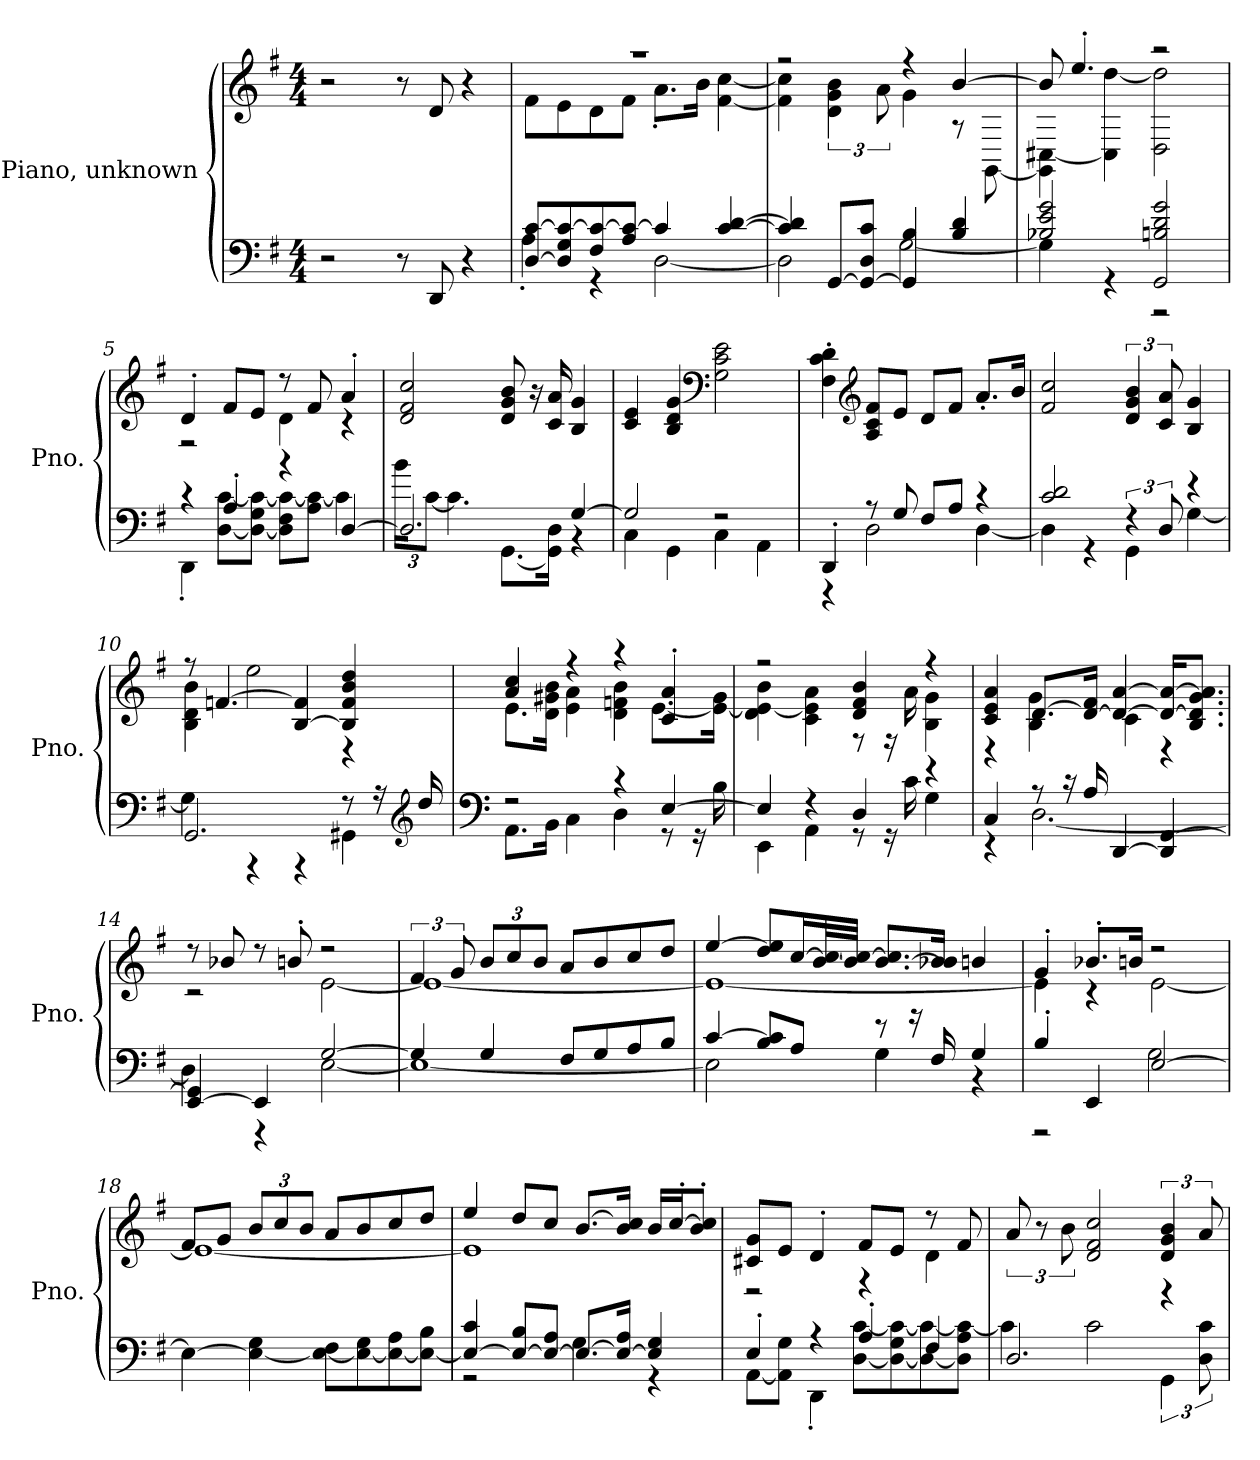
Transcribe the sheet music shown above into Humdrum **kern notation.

**kern	**kern
*part1	*part1
*staff2	*staff1
*I"Piano, unknown	*
*I'Pno.	*
*clefF4	*clefG2
*k[f#]	*k[f#]
*M4/4	*M4/4
*MM163	*MM163
=1	=1
2r	2r
8r	8r
8DD/	8d/
4r	4r
=2	=2
*^	*^
[8D/ [8c/L	4A'\	1r	8f#\L
8D/] 8G/ 8c/_	.	.	8e\
8F#/ 8c/_	4r	.	8d\
8A/ 8c/_J	.	.	8f#\J
4c/]	[2D\	.	8.a'\L
.	.	.	16b\Jk
[4c/ [4d/	.	.	[4f#\ [4cc\
=3	=3	=3	=3
4c/] 4d/]	2D\]	2r	4f#\] 4cc\]
[8GG/L	.	.	6d\ 6g\ 6b\
8GG/_ 8D/ 8c/J	.	.	.
.	.	.	12a\
4GG/] 4B/	[2G\	4r	4g\
4B/ 4d/	.	[4b/	8r
.	.	.	[8GG\
=4	=4	=4	=4
2B-X/ 2e/ 2g/	4G\]	8b/]	4GG\] [4C#X\
.	.	4.ee'/	.
.	4r	.	4C#\] [4dd\
2GG/ 2Bn/ 2d/ 2g/	2r	2r	2D\ 2dd\]
=5	=5	=5	=5
4r	4DD'\	4d'/	2r
4A'/	[8D\ [8c\L	8f#/L	.
.	8D\_ 8G\ 8c\_J	8e/J	.
4r	8D\] 8F#\ 8c\_L	8r	4d\
.	8A\ 8c\_J	8f#/	.
[4D/	4c\]	4a'/	4r
*	*	*v	*v
!!LO:LB:g=z
=6	=6	=6
*	*Xbrackettup	*
2.D/]	24b\KL	2d/ 2f#/ 2cc/
.	[12c\J	.
.	4.c\]	.
.	[8.GG\L	8d/ 8g/ 8b/
.	.	16r
.	16GG\] 16D\Jk	16c/ 16a/
[4G/	4r	4B/ 4g/
=7	=7	=7
2G/]	4C\	4c/ 4e/
.	4GG\	4B/ 4d/ 4g/
*	*	*clefF4
2r	4C\	2G\ 2c\ 2e\
.	4AA\	.
=8	=8	=8
4DD'/	4r	4F#\' 4c\' 4d\'
*	*	*clefG2
8r	2D\	8A/ 8c/ 8f#/L
8G/	.	8e/J
8F#/L	.	8d/L
8A/J	.	8f#/J
4r	[4D\	8.a'/L
.	.	16b/Jk
=9	=9	=9
2c/ 2d/	4D\]	2f#/ 2cc/
.	4r	.
*brackettup	*	*
6r	4GG\	6d/ 6g/ 6b/
12D/	.	12c/ 12a/
4r	[4G\	4B/ 4g/
!!LO:LB:g=z
=10	=10	=10
*	*	*^
2.GG/	4G\]	8r	4B\ 4d\ 4b\
.	.	[4.fn/	.
.	4r	.	2ee\
.	4r	[4B/ 4f/]	.
8r	4GG#X\	4B/] 4f/ 4b/ 4dd/	4r
16r	.	.	.
*clefG2	*	*	*
16dd/	.	.	.
=11	=11	=11	=11
*clefF4	*	*	*
2r	8.AA\L	4a/ 4cc/	8.e\L
.	16BB\Jk	.	16d\ 16g#X\ 16b\Jk
.	4C\	4r	4e\ 4a\
4r	4D\	4r	4d\ 4fn\ 4b\
[4E/	8r	4c/' 4a/'	[8.e\L
.	16r	.	.
.	16B\	.	16e\_ 16g#\Jk
=12	=12	=12	=12
4E/]	4EE\	2r	4d\ 4e\_ 4b\
4r	4AA\	.	4c\ 4e\] 4a\
4D/	8r	4d/ 4f#/ 4b/	8r
.	16r	.	16r
.	16c\	.	16a\
4r	4G\	4r	4B\ 4g\
=13	=13	=13	=13
4C/	4r	4c/ 4e/ 4a/	4r
8r	[2.D\	[8.d/L	4B\ 4g\
16r	.	.	.
16A/	.	16d/_ 16f#/Jk	.
[4DD/	.	4d/_ [4a/	4c\
4DD/] [4GG/	.	16d/_ 16a/_KL	4r
.	.	8.B/ 8.d/] 8.g/ 8.a/]J	.
!!LO:LB:g=z	!!
=14	=14	=14	=14
[4EE/ 4GG/]	4D\]	8r	2r
.	.	8b-X/	.
4EE/]	4r	8r	.
.	.	8bn'/	.
[2G/	[2E\	2r	[2e\
=15	=15	=15	=15
4G/]	1E_	6f#/	1e_
.	.	12g/	.
*	*	*Xbrackettup	*
4G/	.	12b/L	.
.	.	12cc/	.
.	.	12b/J	.
8F#/L	.	8a/L	.
8G/	.	8b/	.
8A/	.	8cc/	.
8B/J	.	8dd/J	.
=16	=16	=16	=16
[4c/	2E\]	[4ee/	1e_
8B/ 8c/]L	.	8dd/ 8ee/]L	.
8A/J	.	[16cc/L	.
.	.	[32b/ 32cc/]L	.
.	.	32b/] [32cc/JJJ	.
8r	4G\	[8.b/ 8.cc/]L	.
16r	.	.	.
16F#/	.	16b-X/ 16b/]Jk	.
4G/	4r	4bn/	.
=17	=17	=17	=17
4B'/	2r	4g'/	4e\]
4EE/	.	8.b-X'/L	4r
.	.	16bn/Jk	.
[2E/	2G\	2r	[2e\
*v	*v	*	*
!!LO:LB:g=z	!!
=18	=18	=18
4E\_	8f#/L	1e_
.	8g/J	.
4E\_ 4G\	12b/L	.
.	12cc/	.
.	12b/J	.
8E\_ 8F#\L	8a/L	.
8E\_ 8G\	8b/	.
8E\_ 8A\	8cc/	.
8E\_ 8B\J	8dd/J	.
=19	=19	=19
*^	*	*
4E/_ 4c/	2r	4ee/	1e]
8E/_ 8B/L	.	8dd/L	.
8E/_ 8A/J	.	8cc/J	.
8.E/L_	4G\	[8.b/L	.
16E/_ 16A/Jk	.	16b/] 16cc/Jk	.
4E/] 4G/	4r	16b/LL	.
.	.	[16cc'/J	.
.	.	8b/' 8cc/]'J	.
=20	=20	=20	=20
4E'/	[8AA\L	8c#X/ 8g/L	2r
.	8AA\] 8G\J	8e/J	.
4r	4DD'\	4d'/	.
4A'/	[8D\ [8c\L	8f#/L	4r
.	8D\_ 8G\ 8c\_	8e/J	.
4F#/	8D\_ 8c\_	8r	4d\
.	8D\] 8A\ 8c\_J	8f#/	.
*	*	*v	*v
=21	=21	=21
*	*	*brackettup
2.D/	4c\]	12a/
.	.	12r
.	.	12b\
.	2c\	2d/ 2f#/ 2cc/
4r	6GG\	6d/ 6g/ 6b/
.	12D\ 12c\	12a/
*v	*v	*
=	=
*-	*-
